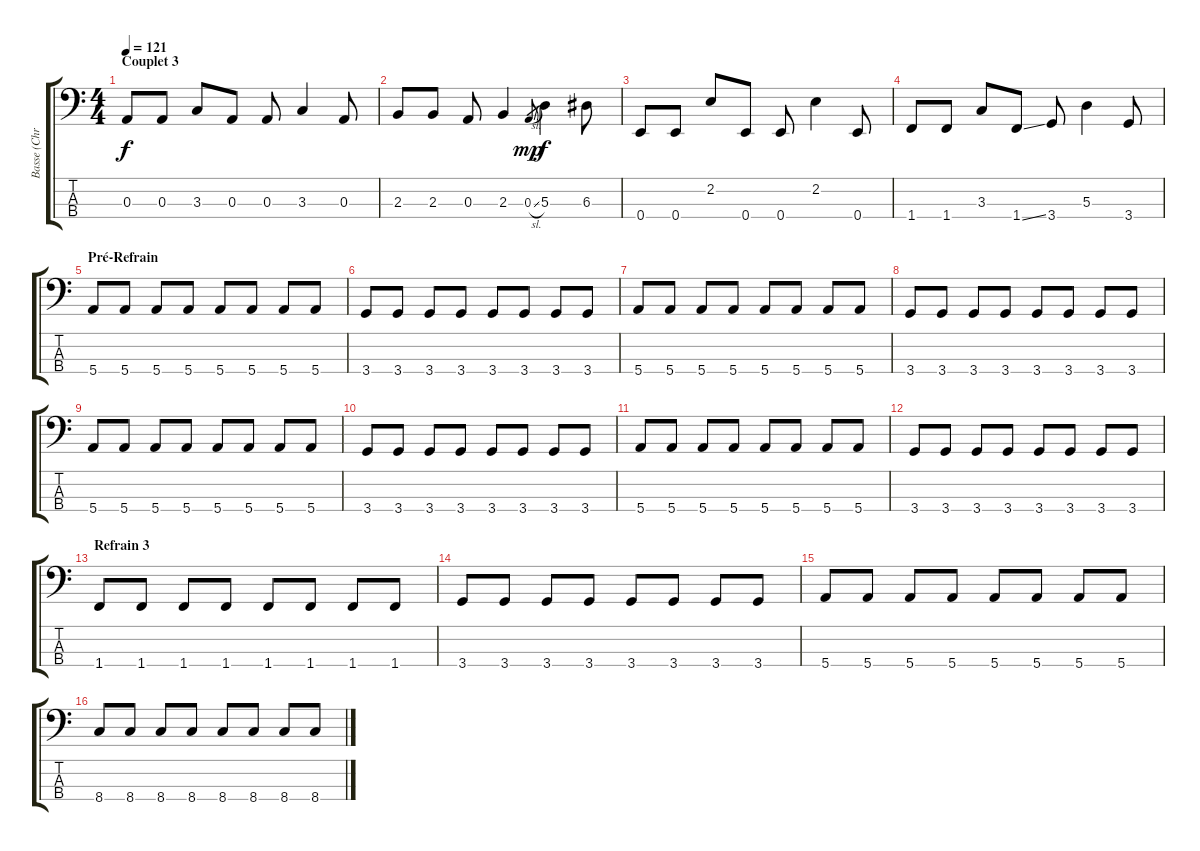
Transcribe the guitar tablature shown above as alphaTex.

\track ("Basse (Christopher Wolstenholme)" "Basse (Chr") {instrument electricbassfinger}
\staff {score tabs}
\tuning (G2 D2 A1 E1) {hide}
\ts (4 4)
\section ("" "Couplet 3")
\tempo 121
\clef f4
\ks c
0.3.8{dy f} 0.3.8 3.3.8 0.3.8 0.3.8 3.3.4 0.3.8 |
2.3.8 2.3.8 0.3.8 2.3.4 0.3{sl}.8{gr dy mp} 5.3.4{dy f} 6.3.8 |
0.4.8 0.4.8 2.2.8 0.4.8 0.4.8 2.2.4 0.4.8 |
1.4.8 1.4.8 3.3.8 1.4{ss}.8 3.4.8 5.3.4 3.4.8 |
\section ("" "Pré-Refrain")
5.4.8 5.4.8 5.4.8 5.4.8 5.4.8 5.4.8 5.4.8 5.4.8 |
3.4.8 3.4.8 3.4.8 3.4.8 3.4.8 3.4.8 3.4.8 3.4.8 |
5.4.8 5.4.8 5.4.8 5.4.8 5.4.8 5.4.8 5.4.8 5.4.8 |
3.4.8 3.4.8 3.4.8 3.4.8 3.4.8 3.4.8 3.4.8 3.4.8 |
5.4.8 5.4.8 5.4.8 5.4.8 5.4.8 5.4.8 5.4.8 5.4.8 |
3.4.8 3.4.8 3.4.8 3.4.8 3.4.8 3.4.8 3.4.8 3.4.8 |
5.4.8 5.4.8 5.4.8 5.4.8 5.4.8 5.4.8 5.4.8 5.4.8 |
3.4.8 3.4.8 3.4.8 3.4.8 3.4.8 3.4.8 3.4.8 3.4.8 |
\section ("" "Refrain 3")
1.4.8 1.4.8 1.4.8 1.4.8 1.4.8 1.4.8 1.4.8 1.4.8 |
3.4.8 3.4.8 3.4.8 3.4.8 3.4.8 3.4.8 3.4.8 3.4.8 |
5.4.8 5.4.8 5.4.8 5.4.8 5.4.8 5.4.8 5.4.8 5.4.8 |
8.4.8 8.4.8 8.4.8 8.4.8 8.4.8 8.4.8 8.4.8 8.4.8
